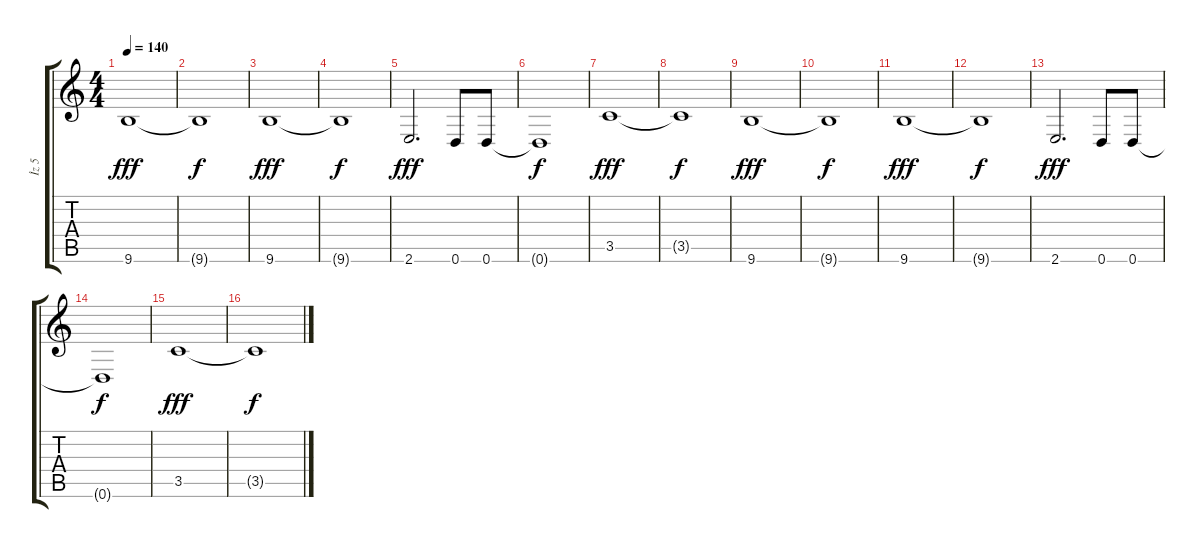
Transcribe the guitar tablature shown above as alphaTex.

\track ("İz 5" "İz 5") {instrument electricbassfinger}
\staff {score tabs}
\tuning (E4 B3 G3 D3 A2 D2) {hide}
\ts (4 4)
\tempo 140
\clef g2
\ks c
9.6.1{dy fff} |
9.6{t}.1{dy f} |
9.6.1{dy fff} |
9.6{t}.1{dy f} |
2.6.2{d dy fff} 0.6.8 0.6.8 |
0.6{t}.1{dy f} |
3.5.1{dy fff} |
3.5{t}.1{dy f} |
9.6.1{dy fff} |
9.6{t}.1{dy f} |
9.6.1{dy fff} |
9.6{t}.1{dy f} |
2.6.2{d dy fff} 0.6.8 0.6.8 |
0.6{t}.1{dy f} |
3.5.1{dy fff} |
3.5{t}.1{dy f}
